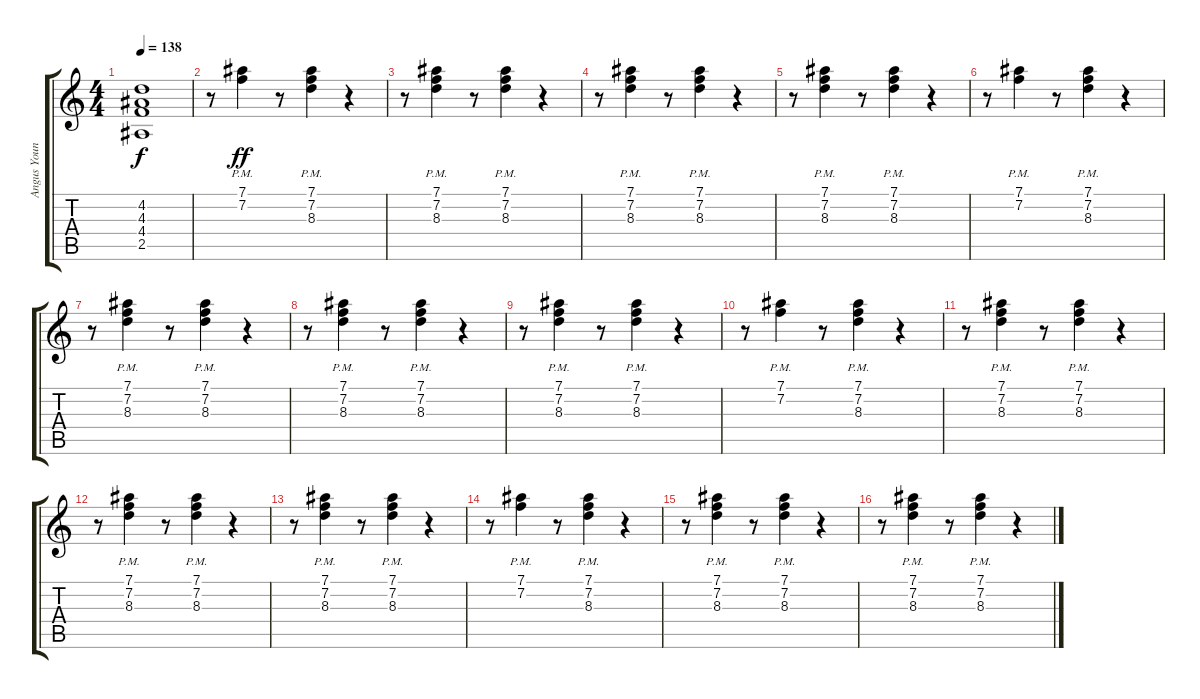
\track ("Angus Young" "Angus Youn") {instrument distortionguitar}
\staff {score tabs}
\tuning (Eb4 Bb3 Gb3 Db3 Ab2 Eb2) {hide}
\ts (4 4)
\tempo 138
\clef g2
\ks c
(4.2{t} 4.3{t} 4.4{t} 2.5{t}).1{dy f} |
r.8 (7.1{pm} 7.2{pm}).4{dy ff} r.8 (7.1{pm} 7.2{pm} 8.3{pm}).4 r.4 |
r.8 (7.1{pm} 7.2{pm} 8.3{pm}).4 r.8 (7.1{pm} 7.2{pm} 8.3{pm}).4 r.4 |
r.8 (7.1{pm} 7.2{pm} 8.3{pm}).4 r.8 (7.1{pm} 7.2{pm} 8.3{pm}).4 r.4 |
r.8 (7.1{pm} 7.2{pm} 8.3{pm}).4 r.8 (7.1{pm} 7.2{pm} 8.3{pm}).4 r.4 |
r.8 (7.1{pm} 7.2{pm}).4 r.8 (7.1{pm} 7.2{pm} 8.3{pm}).4 r.4 |
r.8 (7.1{pm} 7.2{pm} 8.3{pm}).4 r.8 (7.1{pm} 7.2{pm} 8.3{pm}).4 r.4 |
r.8 (7.1{pm} 7.2{pm} 8.3{pm}).4 r.8 (7.1{pm} 7.2{pm} 8.3{pm}).4 r.4 |
r.8 (7.1{pm} 7.2{pm} 8.3{pm}).4 r.8 (7.1{pm} 7.2{pm} 8.3{pm}).4 r.4 |
r.8 (7.1{pm} 7.2{pm}).4 r.8 (7.1{pm} 7.2{pm} 8.3{pm}).4 r.4 |
r.8 (7.1{pm} 7.2{pm} 8.3{pm}).4 r.8 (7.1{pm} 7.2{pm} 8.3{pm}).4 r.4 |
r.8 (7.1{pm} 7.2{pm} 8.3{pm}).4 r.8 (7.1{pm} 7.2{pm} 8.3{pm}).4 r.4 |
r.8 (7.1{pm} 7.2{pm} 8.3{pm}).4 r.8 (7.1{pm} 7.2{pm} 8.3{pm}).4 r.4 |
r.8 (7.1{pm} 7.2{pm}).4 r.8 (7.1{pm} 7.2{pm} 8.3{pm}).4 r.4 |
r.8 (7.1{pm} 7.2{pm} 8.3{pm}).4 r.8 (7.1{pm} 7.2{pm} 8.3{pm}).4 r.4 |
r.8 (7.1{pm} 7.2{pm} 8.3{pm}).4 r.8 (7.1{pm} 7.2{pm} 8.3{pm}).4 r.4
